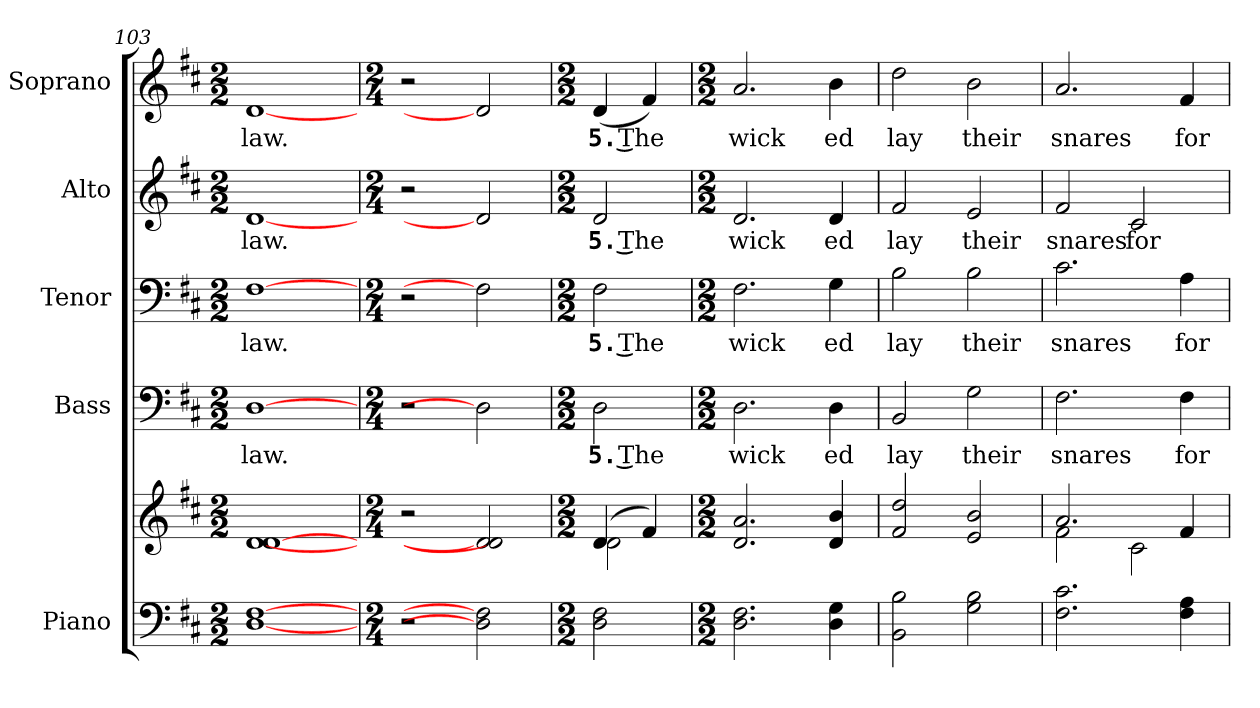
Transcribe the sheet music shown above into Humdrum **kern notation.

**kern	**kern	**kern	**text	**kern	**text	**kern	**text	**kern	**text
*part5	*part5	*part4	*part4	*part3	*part3	*part2	*part2	*part1	*part1
*staff6	*staff5	*staff4	*staff4	*staff3	*staff3	*staff2	*staff2	*staff1	*staff1
*I"Piano	*	*I"Bass	*	*I"Tenor	*	*I"Alto	*	*I"Soprano	*
*I'Pno.	*	*I'B.	*	*I'T.	*	*I'A.	*	*I'S.	*
*clefF4	*clefG2	*clefF4	*	*clefF4	*	*clefG2	*	*clefG2	*
*k[f#c#]	*k[f#c#]	*k[f#c#]	*	*k[f#c#]	*	*k[f#c#]	*	*k[f#c#]	*
*D:	*D:	*D:	*	*D:	*	*D:	*	*D:	*
*M2/2	*M2/2	*M2/2	*	*M2/2	*	*M2/2	*	*M2/2	*
=103	=103	=103	=103	=103	=103	=103	=103	=103	=103
!	!	!	!LO:LY:b:color=#000000	!	!	!	!	!	!
!	!	!	!	!	!LO:LY:b:color=#000000	!	!	!	!
!	!	!	!	!	!	!	!LO:LY:b:color=#000000	!	!
!	!	!	!	!	!	!	!	!	!LO:LY:b:color=#000000
[1Di [1F#i	[1di [1di	[1Di	law.	[1F#i	law.	[1di	law.	[1di	law.
=104	=104	=104	=104	=104	=104	=104	=104	=104	=104
*M2/4	*M2/4	*M2/4	*	*M2/4	*	*M2/4	*	*M2/4	*
2r	2r	2r	.	2r	.	2r	.	2r	.
2Di] 2F#i]	2di] 2di]	2Di]	.	2F#i]	.	2di]	.	2di]	.
=105	=105	=105	=105	=105	=105	=105	=105	=105	=105
*M2/2	*M2/2	*M2/2	*	*M2/2	*	*M2/2	*	*M2/2	*
*	*^	*	*	*	*	*	*	*	*
!	!	!	!	!LO:LY:b:color=#000000	!	!	!	!	!	!
!	!	!	!	!	!	!LO:LY:b:color=#000000	!	!	!	!
!	!	!	!	!	!	!	!	!LO:LY:b:color=#000000	!	!
!	!	!	!	!	!	!	!	!	!	!LO:LY:b:color=#000000
2Di\ 2F#i	(4di/	2di\	2Di\	5. The	2F#i\	5. The	2di/	5. The	(4di/	5. The
.	4f#i/)	.	.	.	.	.	.	.	4f#i/)	.
*	*v	*v	*	*	*	*	*	*	*	*
=106	=106	=106	=106	=106	=106	=106	=106	=106	=106
*M2/2	*M2/2	*M2/2	*	*M2/2	*	*M2/2	*	*M2/2	*
!	!	!	!LO:LY:b:color=#000000	!	!	!	!	!	!
!	!	!	!	!	!LO:LY:b:color=#000000	!	!	!	!
!	!	!	!	!	!	!	!LO:LY:b:color=#000000	!	!
!	!	!	!	!	!	!	!	!	!LO:LY:b:color=#000000
2.Di\ 2.F#i	2.di/ 2.ai	2.Di\	wick	2.F#i\	wick	2.di/	wick	2.ai/	wick
!	!	!	!LO:LY:b:color=#000000	!	!	!	!	!	!
!	!	!	!	!	!LO:LY:b:color=#000000	!	!	!	!
!	!	!	!	!	!	!	!LO:LY:b:color=#000000	!	!
!	!	!	!	!	!	!	!	!	!LO:LY:b:color=#000000
4Di\ 4Gi	4di/ 4bi	4Di\	ed	4Gi\	ed	4di/	ed	4bi\	ed
=107	=107	=107	=107	=107	=107	=107	=107	=107	=107
!	!	!	!LO:LY:b:color=#000000	!	!	!	!	!	!
!	!	!	!	!	!LO:LY:b:color=#000000	!	!	!	!
!	!	!	!	!	!	!	!LO:LY:b:color=#000000	!	!
!	!	!	!	!	!	!	!	!	!LO:LY:b:color=#000000
2BBi\ 2Bi	2f#i/ 2ddi	2BBi/	lay	2Bi\	lay	2f#i/	lay	2ddi\	lay
!	!	!	!LO:LY:b:color=#000000	!	!	!	!	!	!
!	!	!	!	!	!LO:LY:b:color=#000000	!	!	!	!
!	!	!	!	!	!	!	!LO:LY:b:color=#000000	!	!
!	!	!	!	!	!	!	!	!	!LO:LY:b:color=#000000
2Gi\ 2Bi	2ei/ 2bi	2Gi\	their	2Bi\	their	2ei/	their	2bi\	their
=108	=108	=108	=108	=108	=108	=108	=108	=108	=108
*	*^	*	*	*	*	*	*	*	*
!	!	!	!	!LO:LY:b:color=#000000	!	!	!	!	!	!
!	!	!	!	!	!	!LO:LY:b:color=#000000	!	!	!	!
!	!	!	!	!	!	!	!	!LO:LY:b:color=#000000	!	!
!	!	!	!	!	!	!	!	!	!	!LO:LY:b:color=#000000
2.F#i\ 2.c#i	2.ai/	2f#i\	2.F#i\	snares	2.c#i\	snares	2f#i/	snares	2.ai/	snares
!	!	!	!	!	!	!	!	!LO:LY:b:color=#000000	!	!
.	.	2c#i\	.	.	.	.	2c#i/	for	.	.
!	!	!	!	!LO:LY:b:color=#000000	!	!	!	!	!	!
!	!	!	!	!	!	!LO:LY:b:color=#000000	!	!	!	!
!	!	!	!	!	!	!	!	!	!	!LO:LY:b:color=#000000
4F#i\ 4Ai	4f#i/	.	4F#i\	for	4Ai\	for	.	.	4f#i/	for
*	*v	*v	*	*	*	*	*	*	*	*
=	=	=	=	=	=	=	=	=	=
*-	*-	*-	*-	*-	*-	*-	*-	*-	*-
